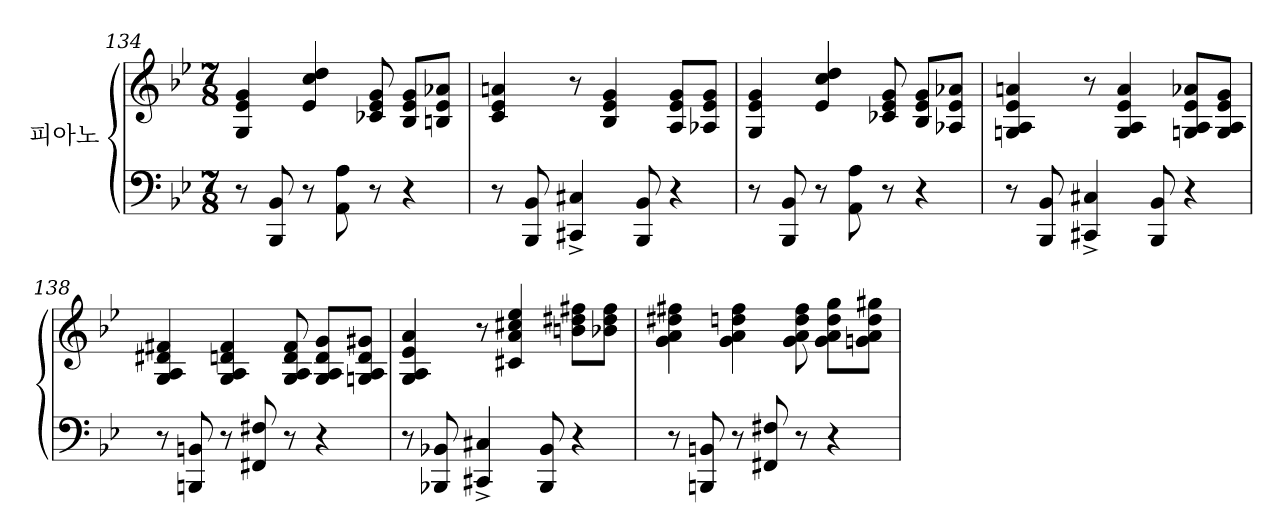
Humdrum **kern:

**kern	**kern
*part1	*part1
*staff2	*staff1
*I"피아노	*
!!LO:LB:g=z
*clefF4	*clefG2
*k[b-e-]	*k[b-e-]
*B-:	*B-:
*M7/8	*M7/8
=134	=134
8r	4G/ 4e-/ 4g/
8BBB-/ 8BB-/	.
8r	4e-/ 4cc/ 4dd/
8AA\ 8A\	.
8r	8c-X/ 8e-/ 8g/
4r	8B-/ 8e-/ 8g/L
.	8Bn/ 8e-/ 8a-X/J
=135	=135
8r	4c/ 4e-/ 4an/
8BBB-/ 8BB-/	.
4CC#X/^ 4C#X/^	8r
.	4B-/ 4e-/ 4g/
8BBB-/ 8BB-/	.
4r	8A/ 8e-/ 8g/L
.	8A-X/ 8e-/ 8g/J
=136	=136
8r	4G/ 4e-/ 4g/
8BBB-/ 8BB-/	.
8r	4e-/ 4cc/ 4dd/
8AA\ 8A\	.
8r	8c-X/ 8e-/ 8g/
4r	8B-/ 8e-/ 8g/L
.	8A-X/ 8e-/ 8a-X/J
=137	=137
8r	4Gn/ 4A/ 4e-/ 4an/
8BBB-/ 8BB-/	.
4CC#X/^ 4C#X/^	8r
.	4G/ 4A/ 4e-/ 4a/
8BBB-/ 8BB-/	.
4r	8Gni/ 8A/ 8e-/ 8a-X/L
.	8G/ 8A/ 8e-/ 8g/J
!!LO:LB:g=z
=138	=138
8r	4G/ 4A/ 4d#X/ 4f#X/
8BBBn/ 8BBn/	.
8r	4G/ 4A/ 4dn/ 4f#/
8FF#X/ 8F#X/	.
8r	8G/ 8A/ 8d/ 8f#/
4r	8G/ 8A/ 8d/ 8g/L
.	8Gni/ 8A/ 8d/ 8g#X/J
=139	=139
8r	4G/ 4A/ 4e-/ 4a/
8BBB-X/ 8BB-X/	.
4CC#X/^ 4C#X/^	8r
.	4c#X/ 4a/ 4cc#X/ 4ee-/
8BBB-/ 8BB-/	.
4r	8bn\ 8dd#X\ 8ff#X\L
.	8b-X\ 8dd#\ 8ff#\J
=140	=140
8r	4g\ 4a\ 4dd#X\ 4ff#X\
8BBBn/ 8BBn/	.
8r	4g\ 4a\ 4ddn\ 4ff#\
8FF#X/ 8F#X/	.
8r	8g\ 8a\ 8dd\ 8ff#\
4r	8g\ 8a\ 8dd\ 8gg\L
.	8gni\ 8a\ 8dd\ 8gg#X\J
=	=
*-	*-
